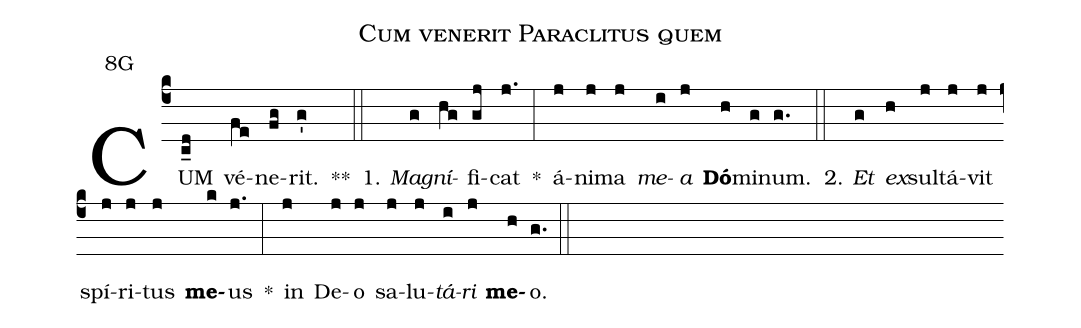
name:Cum venerit Paraclitus quem;
office-part:Antiphona;
mode:8;
annotation:8G;
%%
(c4) CUM(c_d) vé(fe)ne(fg)rit.(g') **(::) 1. <i>Ma(g)gní(hg)</i>fi(gj)cat(j.) *(:) á(j)ni(j)ma(j) <i>me</i>(i)<i>a</i>(j) <b>Dó</b>(h)mi(g)num.(g.) (::)
2. <i>Et(g) ex(h)</i>sul(j)tá(j)vit(j) spí(j)ri(j)tus(j) <b>me</b>(k)us(j.) *(:) in(j) De(j)o(j) sa(j)lu(j)<i>tá</i>(i)<i>ri</i>(j) <b>me</b>(h)o.(g.) (::)
